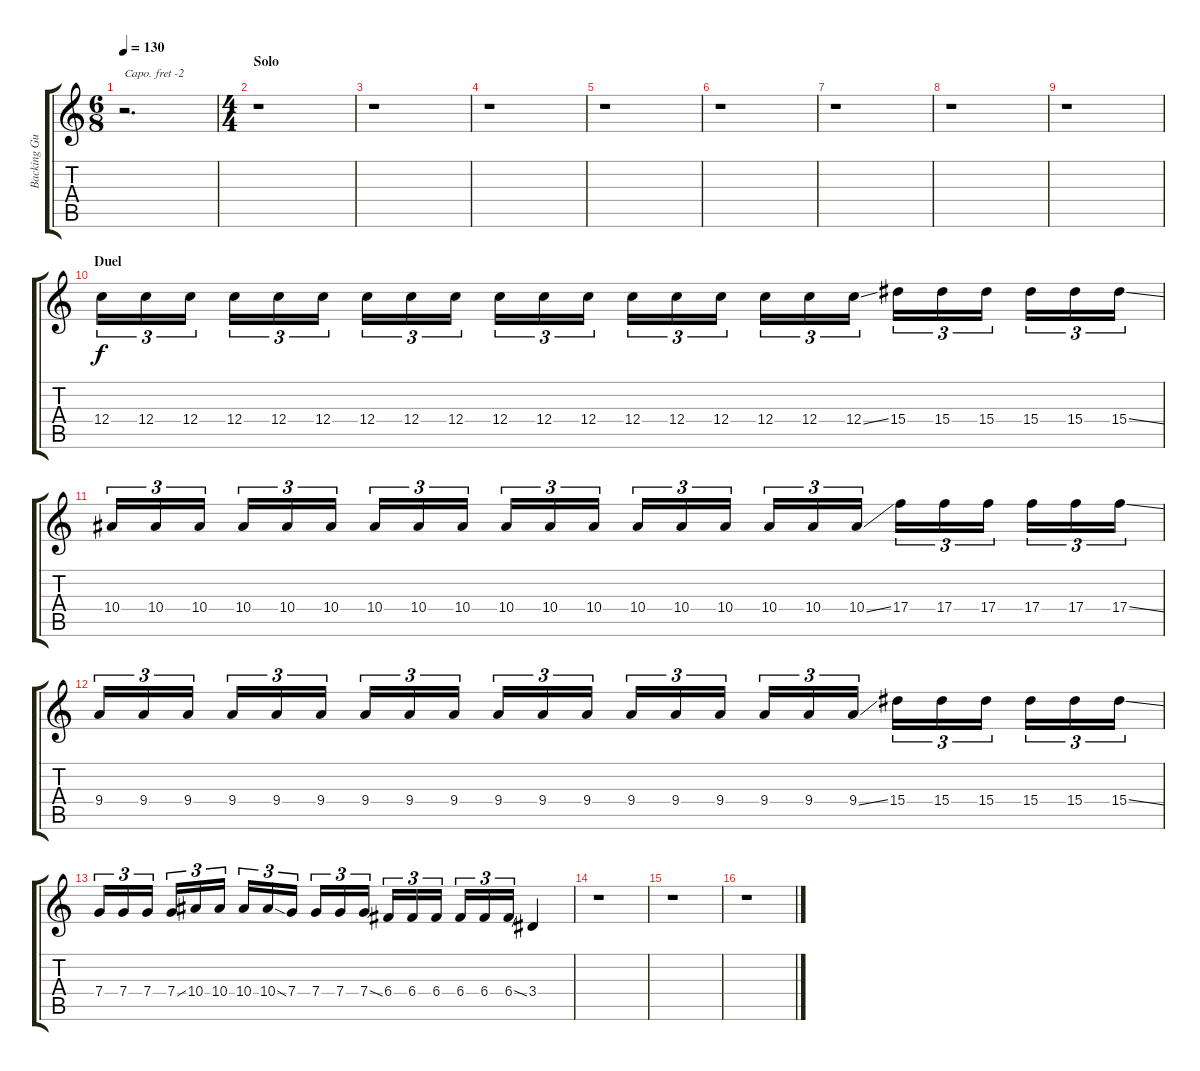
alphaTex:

\track ("Backing Guitar 2" "Backing Gu") {instrument distortionguitar}
\staff {score tabs}
\capo -2
\tuning (E4 B3 G3 D3 A2 D2) {hide}
\ts (6 8)
\tempo 130
\clef g2
\ks c
r.2{d dy f} |
\ts (4 4)
\section ("" "Solo")
r.1 |
r.1 |
r.1 |
r.1 |
r.1 |
r.1 |
r.1 |
r.1 |
\section ("" "Duel")
12.4.16{tu (3 2)} 12.4.16{tu (3 2)} 12.4.16{tu (3 2)} 12.4.16{tu (3 2)} 12.4.16{tu (3 2)} 12.4.16{tu (3 2)} 12.4.16{tu (3 2)} 12.4.16{tu (3 2)} 12.4.16{tu (3 2)} 12.4.16{tu (3 2)} 12.4.16{tu (3 2)} 12.4.16{tu (3 2)} 12.4.16{tu (3 2)} 12.4.16{tu (3 2)} 12.4.16{tu (3 2)} 12.4.16{tu (3 2)} 12.4.16{tu (3 2)} 12.4{ss}.16{tu (3 2)} 15.4.16{tu (3 2)} 15.4.16{tu (3 2)} 15.4.16{tu (3 2)} 15.4.16{tu (3 2)} 15.4.16{tu (3 2)} 15.4{ss}.16{tu (3 2)} |
10.4.16{tu (3 2)} 10.4.16{tu (3 2)} 10.4.16{tu (3 2)} 10.4.16{tu (3 2)} 10.4.16{tu (3 2)} 10.4.16{tu (3 2)} 10.4.16{tu (3 2)} 10.4.16{tu (3 2)} 10.4.16{tu (3 2)} 10.4.16{tu (3 2)} 10.4.16{tu (3 2)} 10.4.16{tu (3 2)} 10.4.16{tu (3 2)} 10.4.16{tu (3 2)} 10.4.16{tu (3 2)} 10.4.16{tu (3 2)} 10.4.16{tu (3 2)} 10.4{ss}.16{tu (3 2)} 17.4.16{tu (3 2)} 17.4.16{tu (3 2)} 17.4.16{tu (3 2)} 17.4.16{tu (3 2)} 17.4.16{tu (3 2)} 17.4{ss}.16{tu (3 2)} |
9.4.16{tu (3 2)} 9.4.16{tu (3 2)} 9.4.16{tu (3 2)} 9.4.16{tu (3 2)} 9.4.16{tu (3 2)} 9.4.16{tu (3 2)} 9.4.16{tu (3 2)} 9.4.16{tu (3 2)} 9.4.16{tu (3 2)} 9.4.16{tu (3 2)} 9.4.16{tu (3 2)} 9.4.16{tu (3 2)} 9.4.16{tu (3 2)} 9.4.16{tu (3 2)} 9.4.16{tu (3 2)} 9.4.16{tu (3 2)} 9.4.16{tu (3 2)} 9.4{ss}.16{tu (3 2)} 15.4.16{tu (3 2)} 15.4.16{tu (3 2)} 15.4.16{tu (3 2)} 15.4.16{tu (3 2)} 15.4.16{tu (3 2)} 15.4{ss}.16{tu (3 2)} |
7.4.16{tu (3 2)} 7.4.16{tu (3 2)} 7.4.16{tu (3 2)} 7.4{ss}.16{tu (3 2)} 10.4.16{tu (3 2)} 10.4.16{tu (3 2)} 10.4.16{tu (3 2)} 10.4{ss}.16{tu (3 2)} 7.4.16{tu (3 2)} 7.4.16{tu (3 2)} 7.4.16{tu (3 2)} 7.4{ss}.16{tu (3 2)} 6.4.16{tu (3 2)} 6.4.16{tu (3 2)} 6.4.16{tu (3 2)} 6.4.16{tu (3 2)} 6.4.16{tu (3 2)} 6.4{ss}.16{tu (3 2)} 3.4.4 |
r.1 |
r.1 |
r.1
